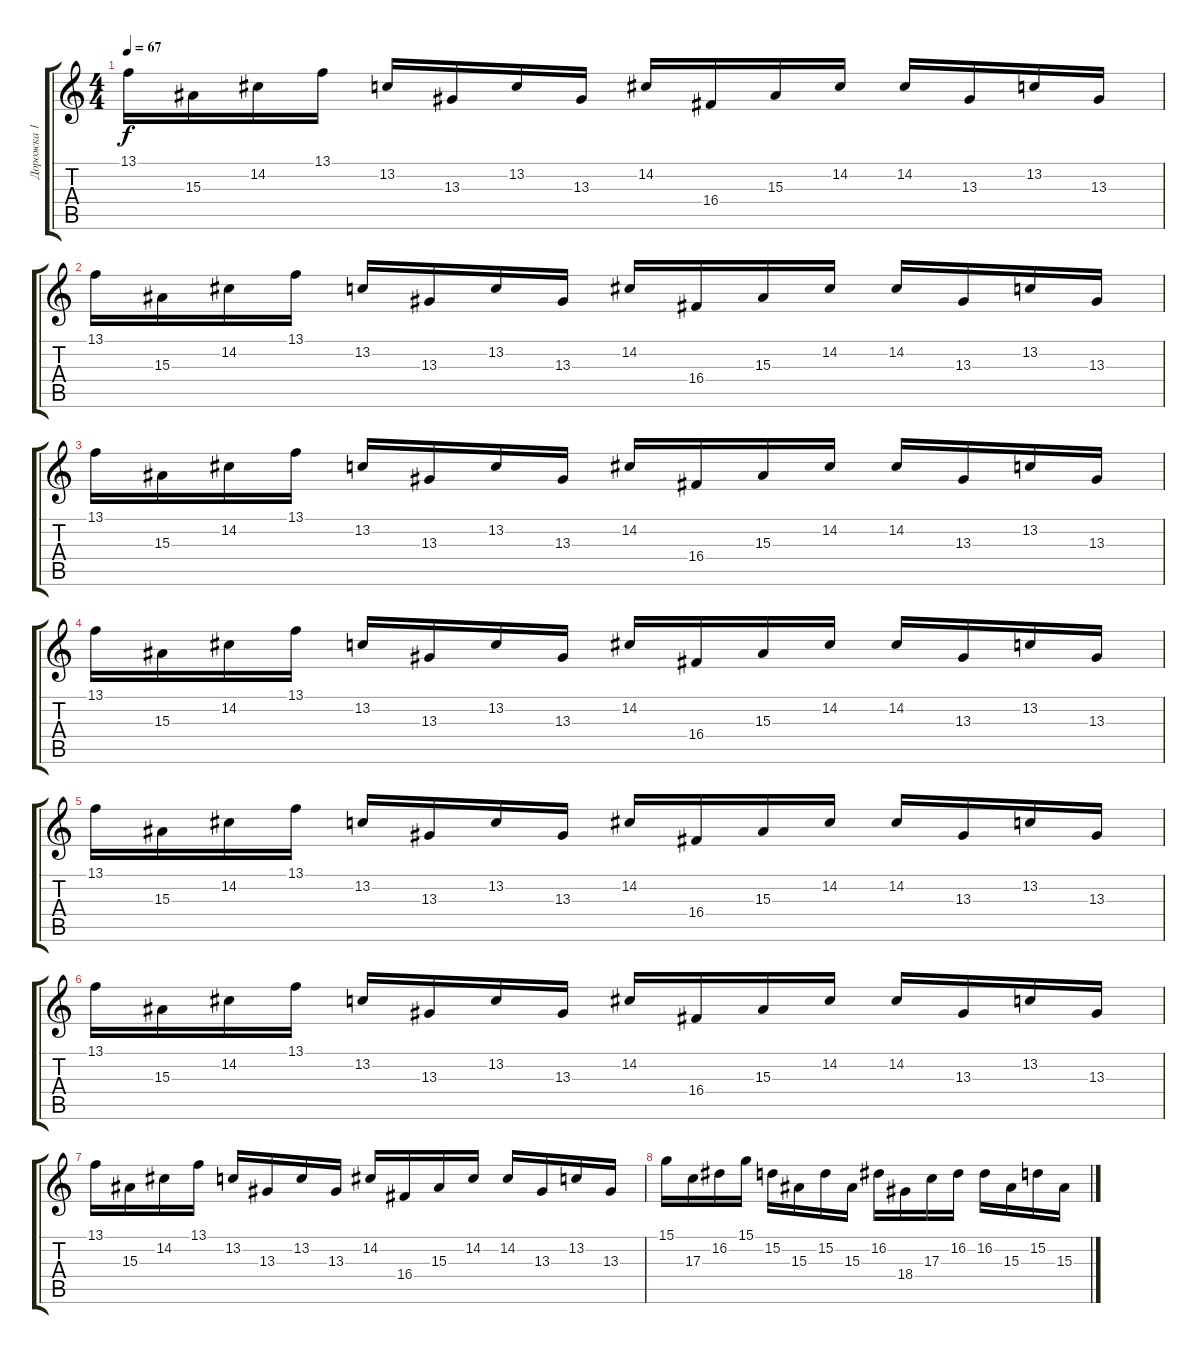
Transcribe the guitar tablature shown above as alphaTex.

\track ("Дорожка 1" "Дорожка 1") {instrument vibraphone}
\staff {score tabs}
\tuning (E4 B3 G3 D3 A2 E2) {hide}
\ts (4 4)
\tempo 67
\clef g2
\ks c
13.1.16{dy f} 15.3.16 14.2.16 13.1.16 13.2.16 13.3.16 13.2.16 13.3.16 14.2.16 16.4.16 15.3.16 14.2.16 14.2.16 13.3.16 13.2.16 13.3.16 |
13.1.16 15.3.16 14.2.16 13.1.16 13.2.16 13.3.16 13.2.16 13.3.16 14.2.16 16.4.16 15.3.16 14.2.16 14.2.16 13.3.16 13.2.16 13.3.16 |
13.1.16 15.3.16 14.2.16 13.1.16 13.2.16 13.3.16 13.2.16 13.3.16 14.2.16 16.4.16 15.3.16 14.2.16 14.2.16 13.3.16 13.2.16 13.3.16 |
13.1.16 15.3.16 14.2.16 13.1.16 13.2.16 13.3.16 13.2.16 13.3.16 14.2.16 16.4.16 15.3.16 14.2.16 14.2.16 13.3.16 13.2.16 13.3.16 |
13.1.16 15.3.16 14.2.16 13.1.16 13.2.16 13.3.16 13.2.16 13.3.16 14.2.16 16.4.16 15.3.16 14.2.16 14.2.16 13.3.16 13.2.16 13.3.16 |
13.1.16 15.3.16 14.2.16 13.1.16 13.2.16 13.3.16 13.2.16 13.3.16 14.2.16 16.4.16 15.3.16 14.2.16 14.2.16 13.3.16 13.2.16 13.3.16 |
13.1.16 15.3.16 14.2.16 13.1.16 13.2.16 13.3.16 13.2.16 13.3.16 14.2.16 16.4.16 15.3.16 14.2.16 14.2.16 13.3.16 13.2.16 13.3.16 |
15.1.16 17.3.16 16.2.16 15.1.16 15.2.16 15.3.16 15.2.16 15.3.16 16.2.16 18.4.16 17.3.16 16.2.16 16.2.16 15.3.16 15.2.16 15.3.16
